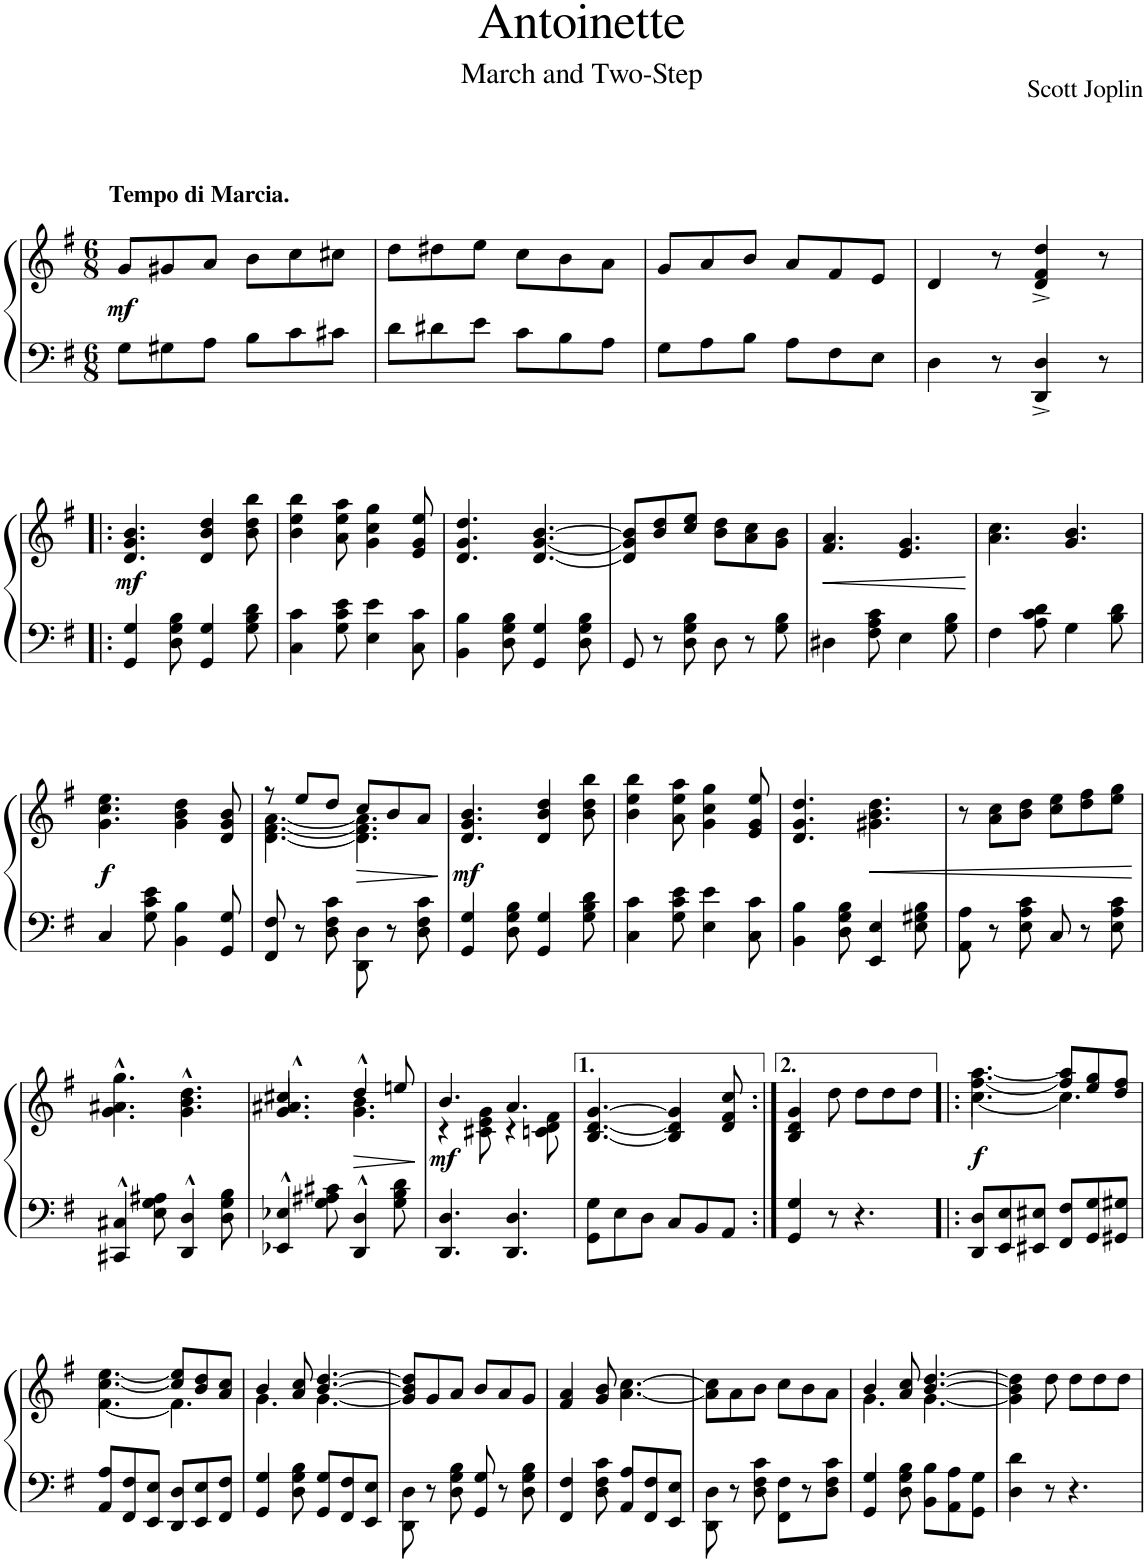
**kern	**kern	**dynam
*part1	*part1	*part1
*staff2	*staff1	*staff1/2
*I"Piano	*	*
*I'Pno.	*	*
*clefF4	*clefG2	*
*k[f#]	*k[f#]	*
*M6/8	*M6/8	*
=1	=1	=1
!	!	!LO:DY:b
8G\L	8g/L	mf
!	!LO:TX:a:B:t=Tempo di Marcia.	!
8G#X\	8g#X/	.
8A\J	8a/J	.
8B\L	8b\L	.
8c\	8cc\	.
8c#X\J	8cc#X\J	.
=2	=2	=2
8d\L	8dd\L	.
8d#X\	8dd#X\	.
8e\J	8ee\J	.
8c\L	8cc\L	.
8B\	8b\	.
8A\J	8a\J	.
=3	=3	=3
8G\L	8g/L	.
8A\	8a/	.
8B\J	8b/J	.
8A\L	8a/L	.
8F#\	8f#/	.
8E\J	8e/J	.
=4	=4	=4
4D\	4d/	.
8r	8r	.
4DD/^ 4D/^	4d/^ 4f#/^ 4dd/^	.
8r	8r	.
!!LO:LB:g=z
=5!|:	=5!|:	=5!|:
!	!	!LO:DY:b
4GG/ 4G/	4.d/ 4.g/ 4.b/	mf
8D\ 8G\ 8B\	.	.
4GG/ 4G/	4d/ 4b/ 4dd/	.
8G\ 8B\ 8d\	8b\ 8dd\ 8bb\	.
=6	=6	=6
4C\ 4c\	4b\ 4ee\ 4bb\	.
8G\ 8c\ 8e\	8a\ 8ee\ 8aa\	.
4E\ 4e\	4g\ 4cc\ 4gg\	.
8C\ 8c\	8e/ 8g/ 8ee/	.
=7	=7	=7
4BB\ 4B\	4.d/ 4.g/ 4.dd/	.
8D\ 8G\ 8B\	.	.
4GG/ 4G/	[4.d/ [4.g/ [4.b/	.
8D\ 8G\ 8B\	.	.
=8	=8	=8
8GG/	8d/] 8g/] 8b/]L	.
8r	8b/ 8dd/	.
8D\ 8G\ 8B\	8cc/ 8ee/J	.
8D\	8b\ 8dd\L	.
8r	8a\ 8cc\	.
8G\ 8B\	8g\ 8b\J	.
=9	=9	=9
!	!	!LO:HP:b
4D#X\	4.f#/ 4.a/	<
8F#\ 8A\ 8c\	.	.
4E\	4.e/ 4.g/	.
8G\ 8B\	.	.
.	.	[
=10	=10	=10
4F#\	4.a\ 4.cc\	.
8A\ 8c\ 8d\	.	.
4G\	4.g/ 4.b/	.
8B\ 8d\	.	.
!!LO:LB:g=z
=11	=11	=11
!	!	!LO:DY:b
4C/	4.g\ 4.cc\ 4.ee\	f
8G\ 8c\ 8e\	.	.
4BB\ 4B\	4g\ 4b\ 4dd\	.
8GG/ 8G/	8d/ 8g/ 8b/	.
=12	=12	=12
*	*^	*
8FF#/ 8F#/	8r	[4.d\ [4.f#\ [4.a\	.
8r	8ee/L	.	.
8D\ 8F#\ 8c\	8dd/J	.	.
!	!	!	!LO:HP:b
8DD\ 8D\	8cc/L	4.d\] 4.f#\] 4.a\]	>
8r	8b/	.	.
8D\ 8F#\ 8c\	8a/J	.	.
*	*v	*v	*
.	.	]
=13	=13	=13
!	!	!LO:DY:b
4GG/ 4G/	4.d/ 4.g/ 4.b/	mf
8D\ 8G\ 8B\	.	.
4GG/ 4G/	4d/ 4b/ 4dd/	.
8G\ 8B\ 8d\	8b\ 8dd\ 8bb\	.
=14	=14	=14
4C\ 4c\	4b\ 4ee\ 4bb\	.
8G\ 8c\ 8e\	8a\ 8ee\ 8aa\	.
4E\ 4e\	4g\ 4cc\ 4gg\	.
8C\ 8c\	8e/ 8g/ 8ee/	.
=15	=15	=15
4BB\ 4B\	4.d/ 4.g/ 4.dd/	.
8D\ 8G\ 8B\	.	.
!	!	!LO:HP:b
4EE/ 4E/	4.g#X\ 4.b\ 4.dd\	<
8E\ 8G#X\ 8B\	.	.
=16	=16	=16
8AA\ 8A\	8r	.
8r	8a\ 8cc\L	.
8E\ 8A\ 8c\	8b\ 8dd\J	.
8C/	8cc\ 8ee\L	.
8r	8dd\ 8ff#\	.
8E\ 8A\ 8c\	8ee\ 8gg\J	.
.	.	[
!!LO:LB:g=z
=17	=17	=17
4CC#X/^^ 4C#X/^^	4.g\^^ 4.a#X\^^ 4.gg\^^	.
8E\ 8G\ 8A#X\	.	.
4DD/^^ 4D/^^	4.g\^^ 4.b\^^ 4.dd\^^	.
8D\ 8G\ 8B\	.	.
=18	=18	=18
*	*^	*
4EE-X/^^ 4E-X/^^	4.a#X/^^ 4.cc#X/^^	4.g/	.
8G\ 8A#X\ 8c#X\	.	.	.
!	!	!	!LO:HP:b
4DD/^^ 4D/^^	4dd^^/	4.g\ 4.b\	>
8G\ 8B\ 8d\	8een/	.	.
*	*v	*v	*
.	.	]
=19	=19	=19
*	*^	*
!	!	!	!LO:DY:b
4.DD/ 4.D/	4.b/	4r	mf
.	.	8c#X\ 8e\ 8g\	.
4.DD/ 4.D/	4.a/	4r	.
.	.	8cn\ 8d\ 8f#\	.
*	*v	*v	*
=20	=20	=20
8GG\ 8G\L	[4.B/ [4.d/ [4.g/	.
8E\	.	.
8D\J	.	.
8C/L	4B/] 4d/] 4g/]	.
8BB/	.	.
8AA/J	8d/ 8f#/ 8cc/	.
=21:|!	=21:|!	=21:|!
4GG/ 4G/	4B/ 4d/ 4g/	.
8r	8dd\	.
4.r	8dd\L	.
.	8dd\	.
.	8dd\J	.
=22!|:	=22!|:	=22!|:
*	*^	*
!	!	!	!LO:DY:b
8DD/ 8D/L	[4.ff#\ [4.aa\	[4.cc\	f
8EE/ 8E/	.	.	.
8EE#X/ 8E#X/J	.	.	.
8FF#/ 8F#/L	8ff#/] 8aa/]L	4.cc\]	.
8GG/ 8G/	8ee/ 8gg/	.	.
8GG#X/ 8G#X/J	8dd/ 8ff#/J	.	.
!!LO:LB:g=z	!!
=23	=23	=23	=23
8AA/ 8A/L	[4.cc\ [4.ee\	[4.f#\	.
8FF#/ 8F#/	.	.	.
8EE/ 8E/J	.	.	.
8DD/ 8D/L	8cc/] 8ee/]L	4.f#\]	.
8EE/ 8E/	8b/ 8dd/	.	.
8FF#/ 8F#/J	8a/ 8cc/J	.	.
=24	=24	=24	=24
4GG/ 4G/	4b/	4.g\	.
8D\ 8G\ 8B\	8a/ 8cc/	.	.
8GG/ 8G/L	[4.b/ [4.dd/	[4.g\	.
8FF#/ 8F#/	.	.	.
8EE/ 8E/J	.	.	.
*	*v	*v	*
=25	=25	=25
8DD\ 8D\	8g/] 8b/] 8dd/]L	.
8r	8g/	.
8D\ 8G\ 8B\	8a/J	.
8GG/ 8G/	8b/L	.
8r	8a/	.
8D\ 8G\ 8B\	8g/J	.
=26	=26	=26
4FF#/ 4F#/	4f#/ 4a/	.
8D\ 8F#\ 8c\	8g/ 8b/	.
8AA/ 8A/L	[4.a\ [4.cc\	.
8FF#/ 8F#/	.	.
8EE/ 8E/J	.	.
=27	=27	=27
8DD\ 8D\	8a\] 8cc\]L	.
8r	8a\	.
8D\ 8F#\ 8c\	8b\J	.
8FF#\ 8F#\L	8cc\L	.
8r	8b\	.
8D\ 8F#\ 8c\J	8a\J	.
=28	=28	=28
*	*^	*
4GG/ 4G/	4b/	4.g\	.
8D\ 8G\ 8B\	8a/ 8cc/	.	.
8BB\ 8B\L	[4.b/ [4.dd/	[4.g\	.
8AA\ 8A\	.	.	.
8GG\ 8G\J	.	.	.
*	*v	*v	*
=29	=29	=29
4D\ 4d\	4g\] 4b\] 4dd\]	.
8r	8dd\	.
4.r	8dd\L	.
.	8dd\	.
.	8dd\J	.
=	=	=
*-	*-	*-
